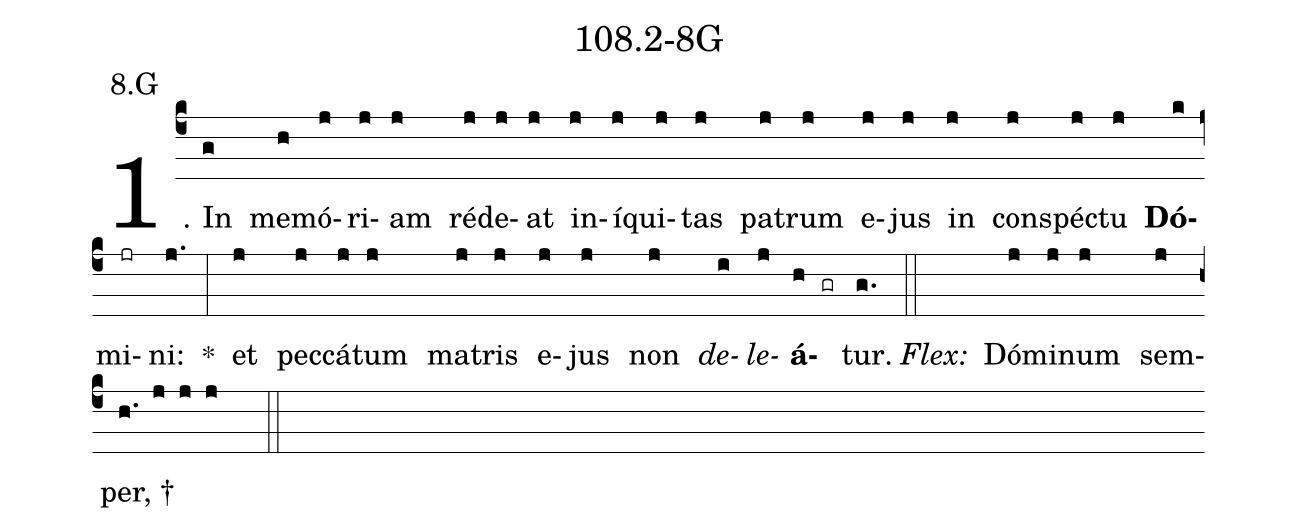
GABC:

name: 108.2-8G;
annotation: 8.G;
%%
(c4)1. In(g) me(h)mó(j)ri(j)am(j) réd(j)e(j)at(j) in(j)í(j)qui(j)tas(j) pa(j)trum(j) e(j)jus(j) in(j) con(j)spéc(j)tu(j) <b>Dó</b>(k)mi(jr)ni:(j.) *(:) et(j) pec(j)cá(j)tum(j) ma(j)tris(j) e(j)jus(j) non(j) <i>de</i>(i)<i>le</i>(j)<b>á</b>(h gr)tur.(g.) (::)
<i>Flex:</i>()  Dó(j)mi(j)num(j) sem(j)per, †(h. j j j  ::)
